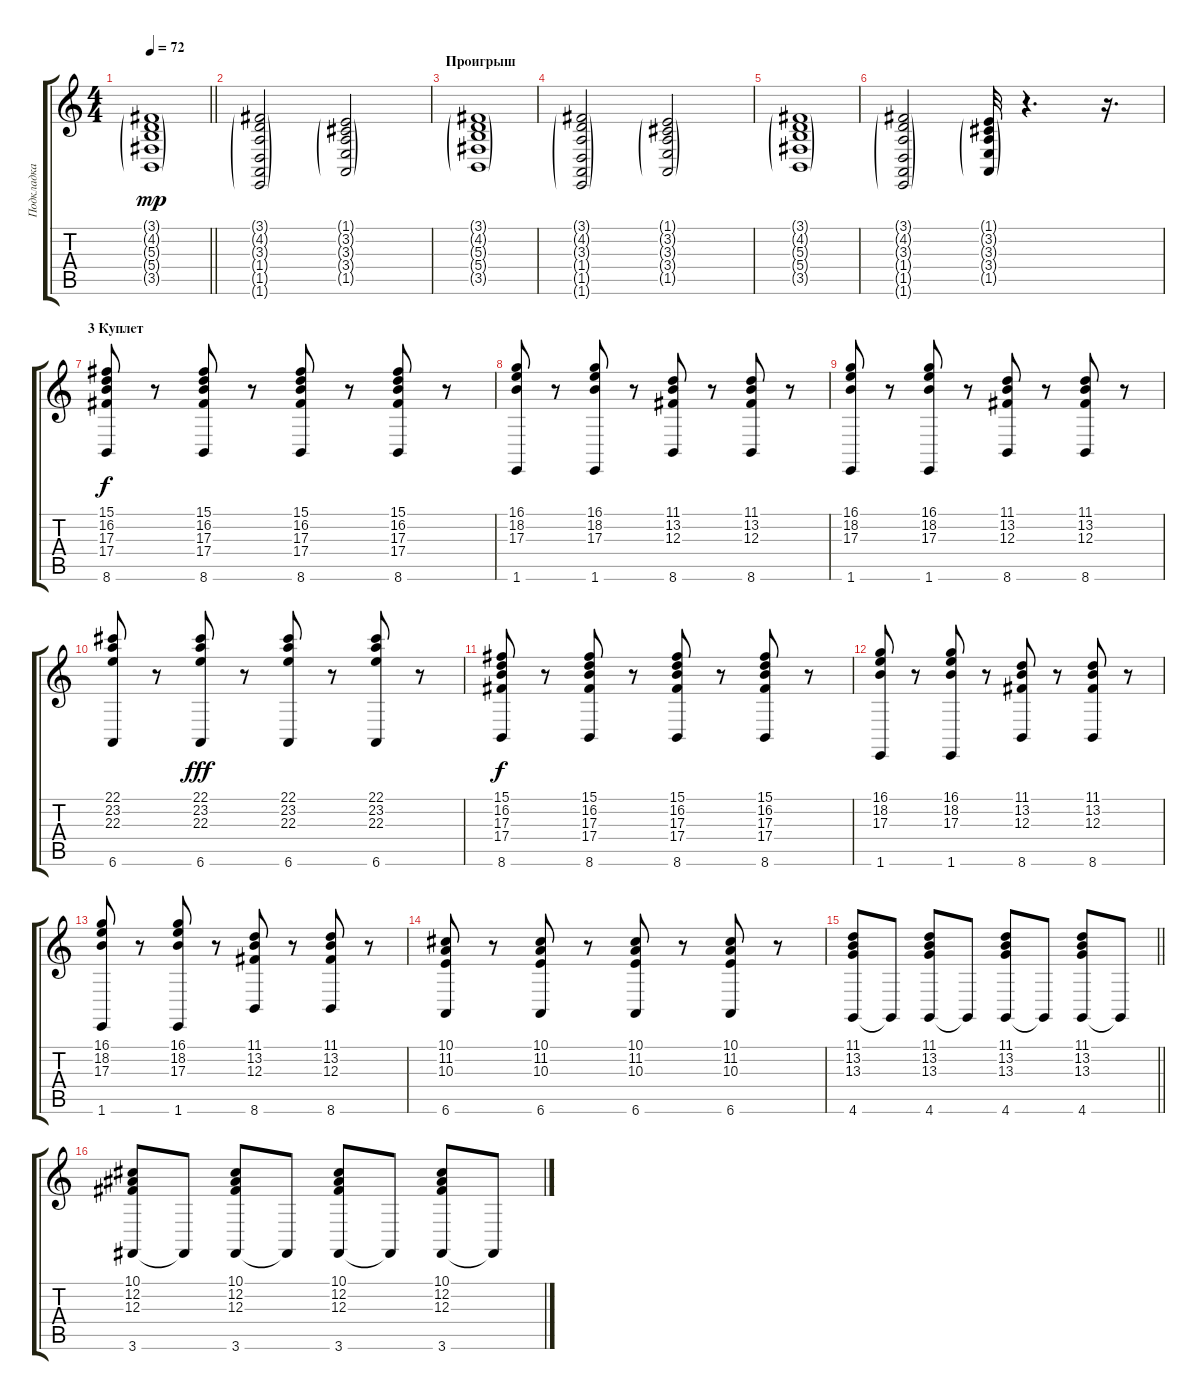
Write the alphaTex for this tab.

\track ("Подкладка" "Подкладка") {instrument pad2warm}
\staff {score tabs}
\tuning (Eb4 Bb3 Gb3 Db3 Ab2 Eb2) {hide}
\ts (4 4)
\tempo 72
\clef g2
\barLineRight lightlight
\ks c
(3.1{g} 4.2{g} 5.3{g} 5.4{g} 3.5{g}).1{dy mp} |
(3.1{g} 4.2{g} 3.3{g} 1.4{g} 1.5{g} 1.6{g}).2 (1.1{g} 3.2{g} 3.3{g} 3.4{g} 1.5{g}).2 |
\section ("" "Проигрыш")
(3.1{g} 4.2{g} 5.3{g} 5.4{g} 3.5{g}).1 |
(3.1{g} 4.2{g} 3.3{g} 1.4{g} 1.5{g} 1.6{g}).2 (1.1{g} 3.2{g} 3.3{g} 3.4{g} 1.5{g}).2 |
(3.1{g} 4.2{g} 5.3{g} 5.4{g} 3.5{g}).1 |
(3.1{g} 4.2{g} 3.3{g} 1.4{g} 1.5{g} 1.6{g}).2 (1.1{g} 3.2{g} 3.3{g} 3.4{g} 1.5{g}).32 r.4{d} r.16{d} |
\section ("" "3 Куплет")
(15.1 16.2 17.3 17.4 8.6).8{dy f volume 10} r.8 (15.1 16.2 17.3 17.4 8.6).8 r.8 (15.1 16.2 17.3 17.4 8.6).8 r.8 (15.1 16.2 17.3 17.4 8.6).8 r.8 |
(16.1 18.2 17.3 1.6).8 r.8 (16.1 18.2 17.3 1.6).8 r.8 (11.1 13.2 12.3 8.6).8 r.8 (11.1 13.2 12.3 8.6).8 r.8 |
(16.1 18.2 17.3 1.6).8 r.8 (16.1 18.2 17.3 1.6).8 r.8 (11.1 13.2 12.3 8.6).8 r.8 (11.1 13.2 12.3 8.6).8 r.8 |
(22.1 23.2 22.3 6.6).8 r.8 (22.1 23.2 22.3 6.6).8{dy fff} r.8 (22.1 23.2 22.3 6.6).8 r.8 (22.1 23.2 22.3 6.6).8 r.8 |
(15.1 16.2 17.3 17.4 8.6).8{dy f} r.8 (15.1 16.2 17.3 17.4 8.6).8 r.8 (15.1 16.2 17.3 17.4 8.6).8 r.8 (15.1 16.2 17.3 17.4 8.6).8 r.8 |
(16.1 18.2 17.3 1.6).8 r.8 (16.1 18.2 17.3 1.6).8 r.8 (11.1 13.2 12.3 8.6).8 r.8 (11.1 13.2 12.3 8.6).8 r.8 |
(16.1 18.2 17.3 1.6).8 r.8 (16.1 18.2 17.3 1.6).8 r.8 (11.1 13.2 12.3 8.6).8 r.8 (11.1 13.2 12.3 8.6).8 r.8 |
(10.1 11.2 10.3 6.6).8 r.8 (10.1 11.2 10.3 6.6).8 r.8 (10.1 11.2 10.3 6.6).8 r.8 (10.1 11.2 10.3 6.6).8 r.8 |
\barLineRight lightlight
(11.1 13.2 13.3 4.6).8 4.6{t}.8 (11.1 13.2 13.3 4.6).8 4.6{t}.8 (11.1 13.2 13.3 4.6).8 4.6{t}.8 (11.1 13.2 13.3 4.6).8 4.6{t}.8 |
(10.1 12.2 12.3 3.6).8 3.6{t}.8 (10.1 12.2 12.3 3.6).8 3.6{t}.8 (10.1 12.2 12.3 3.6).8 3.6{t}.8 (10.1 12.2 12.3 3.6).8 3.6{t}.8
